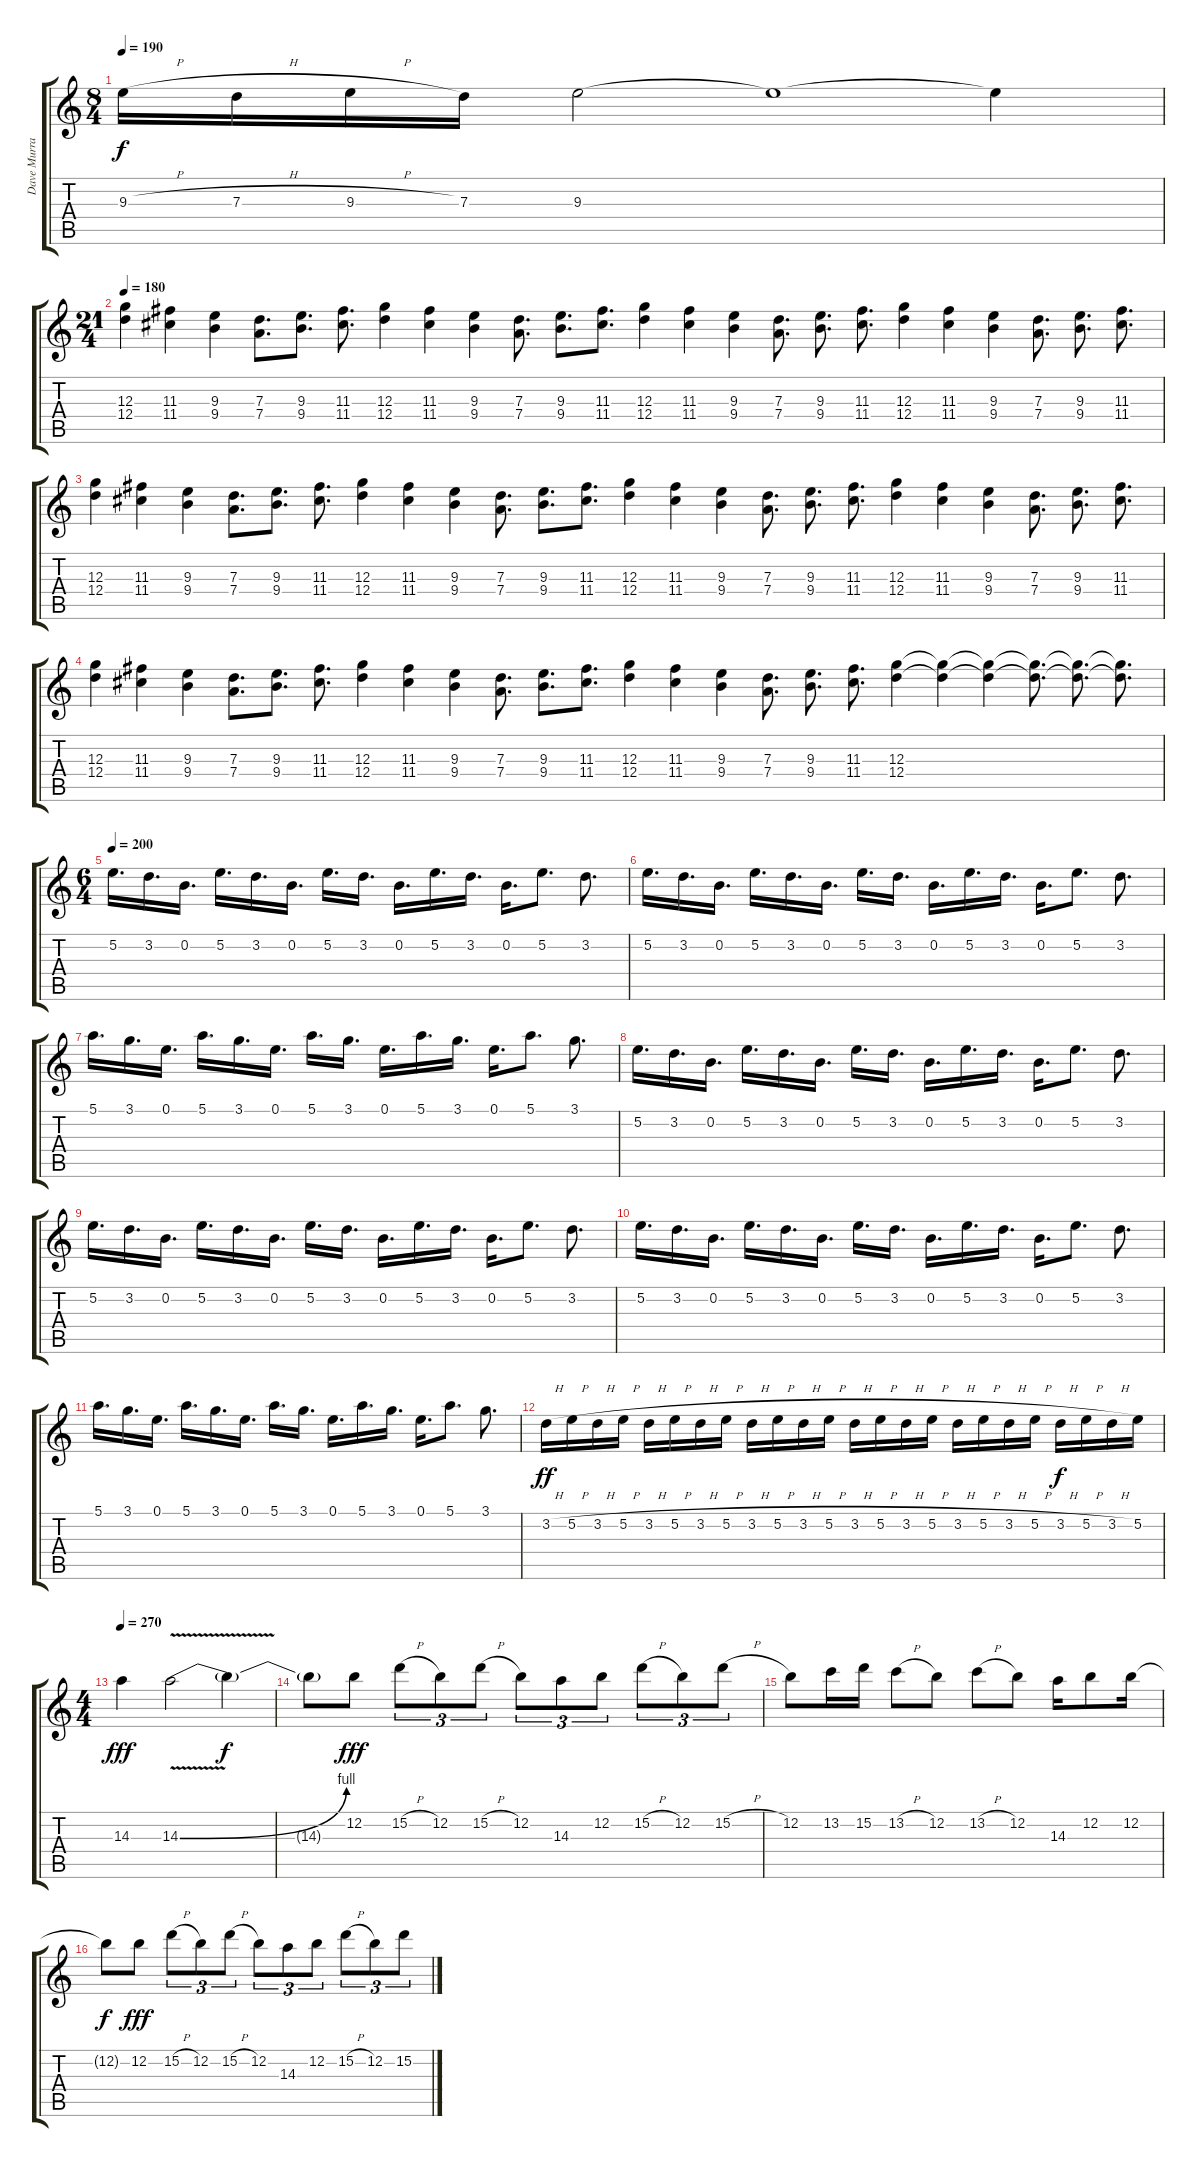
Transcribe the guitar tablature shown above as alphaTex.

\track ("Dave Murray" "Dave Murra") {instrument distortionguitar}
\staff {score tabs}
\tuning (E4 B3 G3 D3 A2 E2) {hide}
\ts (8 4)
\tempo 190
\clef g2
\ks c
9.3{h}.16{dy f} 7.3{h}.16 9.3{h}.16 7.3.16 9.3.2 9.3{t}.1 9.3{t}.4 |
\ts (21 4)
\tempo 180
(12.3 12.4).4 (11.3 11.4).4 (9.3 9.4).4 (7.3 7.4).8{d} (9.3 9.4).8{d} (11.3 11.4).8{d} (12.3 12.4).4 (11.3 11.4).4 (9.3 9.4).4 (7.3 7.4).8{d} (9.3 9.4).8{d} (11.3 11.4).8{d} (12.3 12.4).4 (11.3 11.4).4 (9.3 9.4).4 (7.3 7.4).8{d} (9.3 9.4).8{d} (11.3 11.4).8{d} (12.3 12.4).4 (11.3 11.4).4 (9.3 9.4).4 (7.3 7.4).8{d} (9.3 9.4).8{d} (11.3 11.4).8{d} |
(12.3 12.4).4 (11.3 11.4).4 (9.3 9.4).4 (7.3 7.4).8{d} (9.3 9.4).8{d} (11.3 11.4).8{d} (12.3 12.4).4 (11.3 11.4).4 (9.3 9.4).4 (7.3 7.4).8{d} (9.3 9.4).8{d} (11.3 11.4).8{d} (12.3 12.4).4 (11.3 11.4).4 (9.3 9.4).4 (7.3 7.4).8{d} (9.3 9.4).8{d} (11.3 11.4).8{d} (12.3 12.4).4 (11.3 11.4).4 (9.3 9.4).4 (7.3 7.4).8{d} (9.3 9.4).8{d} (11.3 11.4).8{d} |
(12.3 12.4).4 (11.3 11.4).4 (9.3 9.4).4 (7.3 7.4).8{d} (9.3 9.4).8{d} (11.3 11.4).8{d} (12.3 12.4).4 (11.3 11.4).4 (9.3 9.4).4 (7.3 7.4).8{d} (9.3 9.4).8{d} (11.3 11.4).8{d} (12.3 12.4).4 (11.3 11.4).4 (9.3 9.4).4 (7.3 7.4).8{d} (9.3 9.4).8{d} (11.3 11.4).8{d} (12.3 12.4).4 (12.3{t} 12.4{t}).4 (12.3{t} 12.4{t}).4 (12.3{t} 12.4{t}).8{d} (12.3{t} 12.4{t}).8{d} (12.3{t} 12.4{t}).8{d} |
\ts (6 4)
\tempo 200
5.2.16{d} 3.2.16{d} 0.2.16{d} 5.2.16{d} 3.2.16{d} 0.2.16{d} 5.2.16{d} 3.2.16{d} 0.2.16{d} 5.2.16{d} 3.2.16{d} 0.2.16{d} 5.2.8{d} 3.2.8{d} |
5.2.16{d} 3.2.16{d} 0.2.16{d} 5.2.16{d} 3.2.16{d} 0.2.16{d} 5.2.16{d} 3.2.16{d} 0.2.16{d} 5.2.16{d} 3.2.16{d} 0.2.16{d} 5.2.8{d} 3.2.8{d} |
5.1.16{d} 3.1.16{d} 0.1.16{d} 5.1.16{d} 3.1.16{d} 0.1.16{d} 5.1.16{d} 3.1.16{d} 0.1.16{d} 5.1.16{d} 3.1.16{d} 0.1.16{d} 5.1.8{d} 3.1.8{d} |
5.2.16{d} 3.2.16{d} 0.2.16{d} 5.2.16{d} 3.2.16{d} 0.2.16{d} 5.2.16{d} 3.2.16{d} 0.2.16{d} 5.2.16{d} 3.2.16{d} 0.2.16{d} 5.2.8{d} 3.2.8{d} |
5.2.16{d} 3.2.16{d} 0.2.16{d} 5.2.16{d} 3.2.16{d} 0.2.16{d} 5.2.16{d} 3.2.16{d} 0.2.16{d} 5.2.16{d} 3.2.16{d} 0.2.16{d} 5.2.8{d} 3.2.8{d} |
5.2.16{d} 3.2.16{d} 0.2.16{d} 5.2.16{d} 3.2.16{d} 0.2.16{d} 5.2.16{d} 3.2.16{d} 0.2.16{d} 5.2.16{d} 3.2.16{d} 0.2.16{d} 5.2.8{d} 3.2.8{d} |
5.1.16{d} 3.1.16{d} 0.1.16{d} 5.1.16{d} 3.1.16{d} 0.1.16{d} 5.1.16{d} 3.1.16{d} 0.1.16{d} 5.1.16{d} 3.1.16{d} 0.1.16{d} 5.1.8{d} 3.1.8{d} |
3.2{h}.16{dy ff} 5.2{h}.16 3.2{h}.16 5.2{h}.16 3.2{h}.16 5.2{h}.16 3.2{h}.16 5.2{h}.16 3.2{h}.16 5.2{h}.16 3.2{h}.16 5.2{h}.16 3.2{h}.16 5.2{h}.16 3.2{h}.16 5.2{h}.16 3.2{h}.16 5.2{h}.16 3.2{h}.16 5.2{h}.16 3.2{h}.16{dy f} 5.2{h}.16 3.2{h}.16 5.2.16 |
\ts (4 4)
\tempo 260
\tempo 270
14.3.4{dy fff} 14.3{be (bend 0 0 60 4) v}.2 14.3{t}.4{dy f} |
14.3{t}.8 12.2.8{dy fff} 15.2{h}.8{tu (3 2)} 12.2.8{tu (3 2)} 15.2{h}.8{tu (3 2)} 12.2.8{tu (3 2)} 14.3.8{tu (3 2)} 12.2.8{tu (3 2)} 15.2{h}.8{tu (3 2)} 12.2.8{tu (3 2)} 15.2{h}.8{tu (3 2)} |
12.2.8 13.2.16 15.2.16 13.2{h}.8 12.2.8 13.2{h}.8 12.2.8 14.3.16 12.2.8 12.2.16 |
12.2{t}.8{dy f} 12.2.8{dy fff} 15.2{h}.8{tu (3 2)} 12.2.8{tu (3 2)} 15.2{h}.8{tu (3 2)} 12.2.8{tu (3 2)} 14.3.8{tu (3 2)} 12.2.8{tu (3 2)} 15.2{h}.8{tu (3 2)} 12.2.8{tu (3 2)} 15.2{h}.8{tu (3 2)}
